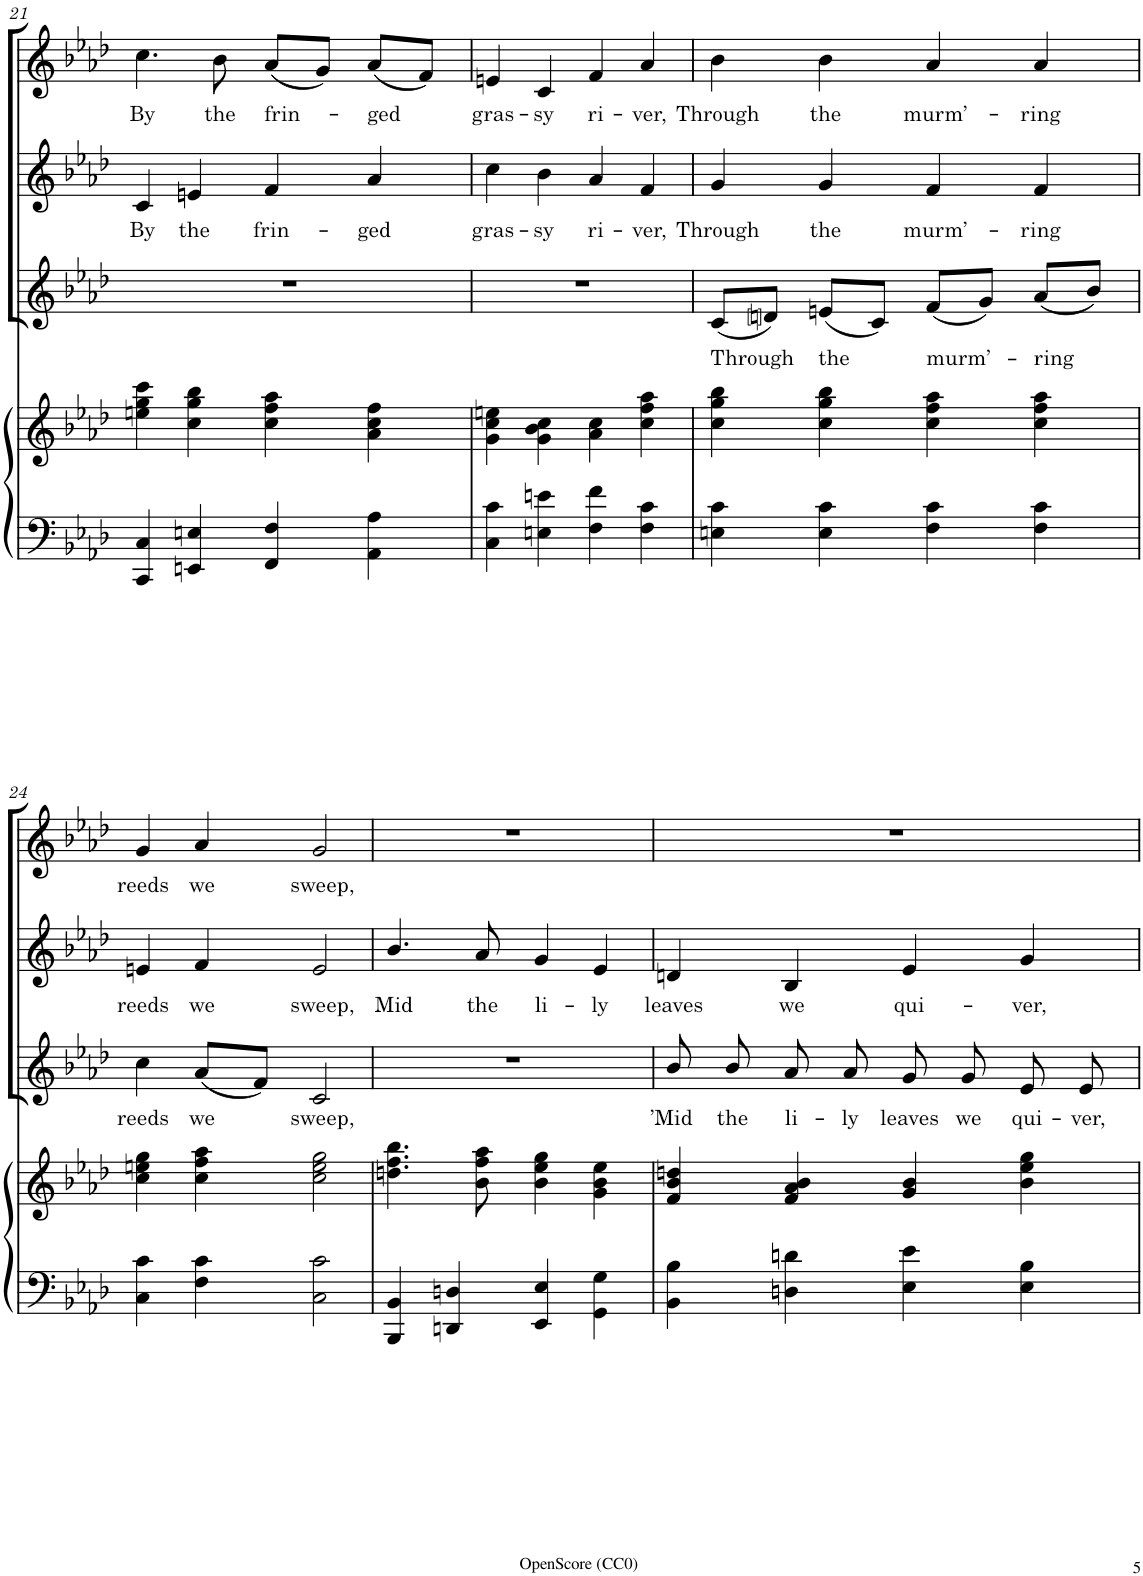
**kern	**kern	**kern	**text	**kern	**text	**kern	**text
*part4	*part4	*part3	*part3	*part2	*part2	*part1	*part1
*staff5	*staff4	*staff3	*staff3	*staff2	*staff2	*staff1	*staff1
*I"Piano	*	*I"Voice 3	*	*I"Voice 2	*	*I"Voice 1	*
*I'Pno	*	*	*	*	*	*	*
!!LO:PB:g=z
*clefF4	*clefG2	*clefG2	*	*clefG2	*	*clefG2	*
*k[b-e-a-d-]	*k[b-e-a-d-]	*k[b-e-a-d-]	*	*k[b-e-a-d-]	*	*k[b-e-a-d-]	*
*M2/2	*M2/2	*M2/2	*	*M2/2	*	*M2/2	*
*met(c|)	*met(c|)	*met(c|)	*	*met(c|)	*	*met(c|)	*
=21	=21	=21	=21	=21	=21	=21	=21
!	!	!	!	!	!LO:LY:b	!	!LO:LY:b
4CC/ 4C/	4een\ 4gg\ 4ccc\	1r	.	4c/	By	4.cc\	By
!	!	!	!	!	!LO:LY:b	!	!
4EEn/ 4En/	4cc\ 4gg\ 4bb-\	.	.	4en/	the	.	.
!	!	!	!	!	!	!	!LO:LY:b
.	.	.	.	.	.	8b-\	the
!	!	!	!	!	!LO:LY:b	!	!LO:LY:b
4FF/ 4F/	4cc\ 4ff\ 4aa-\	.	.	4f/	frin-	(8a-/L	frin-
.	.	.	.	.	.	8g/J)	.
!	!	!	!	!	!LO:LY:b	!	!LO:LY:b
4AA-\ 4A-\	4a-\ 4cc\ 4ff\	.	.	4a-/	-ged	(8a-/L	-ged
.	.	.	.	.	.	8f/J)	.
=22	=22	=22	=22	=22	=22	=22	=22
!	!	!	!	!	!LO:LY:b	!	!LO:LY:b
4C\ 4c\	4g\ 4cc\ 4een\	1r	.	4cc\	gras-	4en/	gras-
!	!	!	!	!	!LO:LY:b	!	!LO:LY:b
4En\ 4en\	4g\ 4b-\ 4cc\	.	.	4b-\	-sy	4c/	-sy
!	!	!	!	!	!LO:LY:b	!	!LO:LY:b
4F\ 4f\	4a-\ 4cc\	.	.	4a-/	ri-	4f/	ri-
!	!	!	!	!	!LO:LY:b	!	!LO:LY:b
4F\ 4c\	4cc\ 4ff\ 4aa-\	.	.	4f/	-ver,	4a-/	-ver,
=23	=23	=23	=23	=23	=23	=23	=23
!	!	!	!LO:LY:b	!	!LO:LY:b	!	!LO:LY:b
4En\ 4c\	4cc\ 4gg\ 4bb-\	(8c/L	Through	4g/	Through	4b-\	Through
.	.	8dnj/J)	.	.	.	.	.
!	!	!	!LO:LY:b	!	!LO:LY:b	!	!LO:LY:b
4E\ 4c\	4cc\ 4gg\ 4bb-\	(8en/L	the	4g/	the	4b-\	the
.	.	8c/J)	.	.	.	.	.
!	!	!	!LO:LY:b	!	!LO:LY:b	!	!LO:LY:b
4F\ 4c\	4cc\ 4ff\ 4aa-\	(8f/L	murm’-	4f/	murm’-	4a-/	murm’-
.	.	8g/J)	.	.	.	.	.
!	!	!	!LO:LY:b	!	!LO:LY:b	!	!LO:LY:b
4F\ 4c\	4cc\ 4ff\ 4aa-\	(8a-/L	-ring	4f/	-ring	4a-/	-ring
.	.	8b-/J)	.	.	.	.	.
!!LO:LB:g=z
=24	=24	=24	=24	=24	=24	=24	=24
!	!	!	!LO:LY:b	!	!LO:LY:b	!	!LO:LY:b
4C\ 4c\	4cc\ 4een\ 4gg\	4cc\	reeds	4en/	reeds	4g/	reeds
!	!	!	!LO:LY:b	!	!LO:LY:b	!	!LO:LY:b
4F\ 4c\	4cc\ 4ff\ 4aa-\	(8a-/L	we	4f/	we	4a-/	we
.	.	8f/J)	.	.	.	.	.
!	!	!	!LO:LY:b	!	!LO:LY:b	!	!LO:LY:b
2C\ 2c\	2cc\ 2ee\ 2gg\	2c/	sweep,	2e/	sweep,	2g/	sweep,
=25	=25	=25	=25	=25	=25	=25	=25
!	!	!	!	!	!LO:LY:b	!	!
4BBB-/ 4BB-/	4.ddn\ 4.ff\ 4.bb-\	1r	.	4.b-/	Mid	1r	.
4DDn/ 4Dn/	.	.	.	.	.	.	.
!	!	!	!	!	!LO:LY:b	!	!
.	8b-\ 8ff\ 8aa-\	.	.	8a-/	the	.	.
!	!	!	!	!	!LO:LY:b	!	!
4EE-/ 4E-/	4b-\ 4ee-\ 4gg\	.	.	4g/	li-	.	.
!	!	!	!	!	!LO:LY:b	!	!
4GG\ 4G\	4g\ 4b-\ 4ee-\	.	.	4e-/	-ly	.	.
=26	=26	=26	=26	=26	=26	=26	=26
!	!	!	!LO:LY:b	!	!LO:LY:b	!	!
4BB-\ 4B-\	4f/ 4b-/ 4ddn/	8b-/	’Mid	4dn/	leaves	1r	.
!	!	!	!LO:LY:b	!	!	!	!
.	.	8b-/	the	.	.	.	.
!	!	!	!LO:LY:b	!	!LO:LY:b	!	!
4Dn\ 4dn\	4f/ 4a-/ 4b-/	8a-/	li-	4B-/	we	.	.
!	!	!	!LO:LY:b	!	!	!	!
.	.	8a-/	-ly	.	.	.	.
!	!	!	!LO:LY:b	!	!LO:LY:b	!	!
4E-\ 4e-\	4g/ 4b-/	8g/	leaves	4e-/	qui-	.	.
!	!	!	!LO:LY:b	!	!	!	!
.	.	8g/	we	.	.	.	.
!	!	!	!LO:LY:b	!	!LO:LY:b	!	!
4E-\ 4B-\	4b-\ 4ee-\ 4gg\	8e-/	qui-	4g/	-ver,	.	.
!	!	!	!LO:LY:b	!	!	!	!
.	.	8e-/	-ver,	.	.	.	.
=	=	=	=	=	=	=	=
*-	*-	*-	*-	*-	*-	*-	*-
